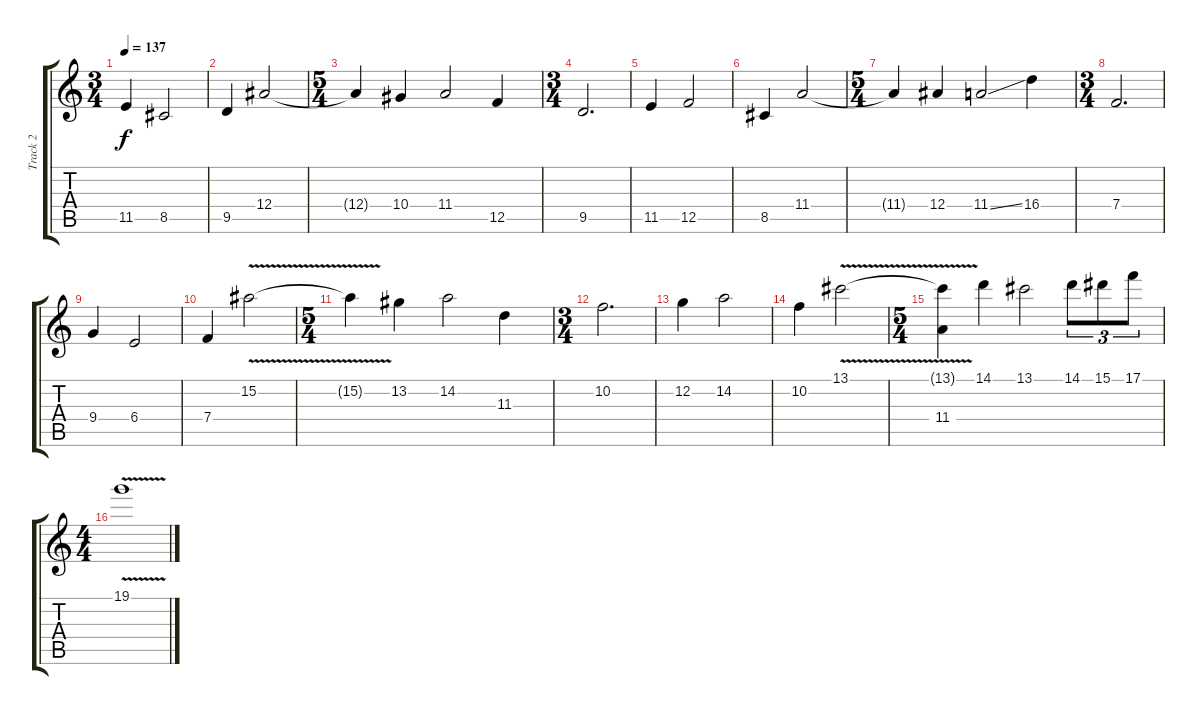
\track ("Track 2" "Track 2") {instrument distortionguitar}
\staff {score tabs}
\tuning (C4 G3 Eb3 Bb2 F2 C2) {hide}
\ts (3 4)
\tempo 137
\clef g2
\ks c
11.5.4{dy f} 8.5.2 |
9.5.4 12.4.2 |
\ts (5 4)
12.4{t}.4 10.4.4 11.4.2 12.5.4 |
\ts (3 4)
9.5.2{d} |
11.5.4 12.5.2 |
8.5.4 11.4.2 |
\ts (5 4)
11.4{t}.4 12.4.4 11.4{ss}.2 16.4.4 |
\ts (3 4)
7.4.2{d} |
9.4.4 6.4.2 |
7.4.4 15.2{v}.2 |
\ts (5 4)
15.2{t}.4 13.2.4 14.2.2 11.3.4 |
\ts (3 4)
10.2.2{d} |
12.2.4 14.2.2 |
10.2.4 13.1{v}.2 |
\ts (5 4)
(13.1{t} 11.4).4 14.1.4 13.1.2 14.1.8{tu (3 2)} 15.1.8{tu (3 2)} 17.1.8{tu (3 2)} |
\ts (4 4)
19.1{v}.1
